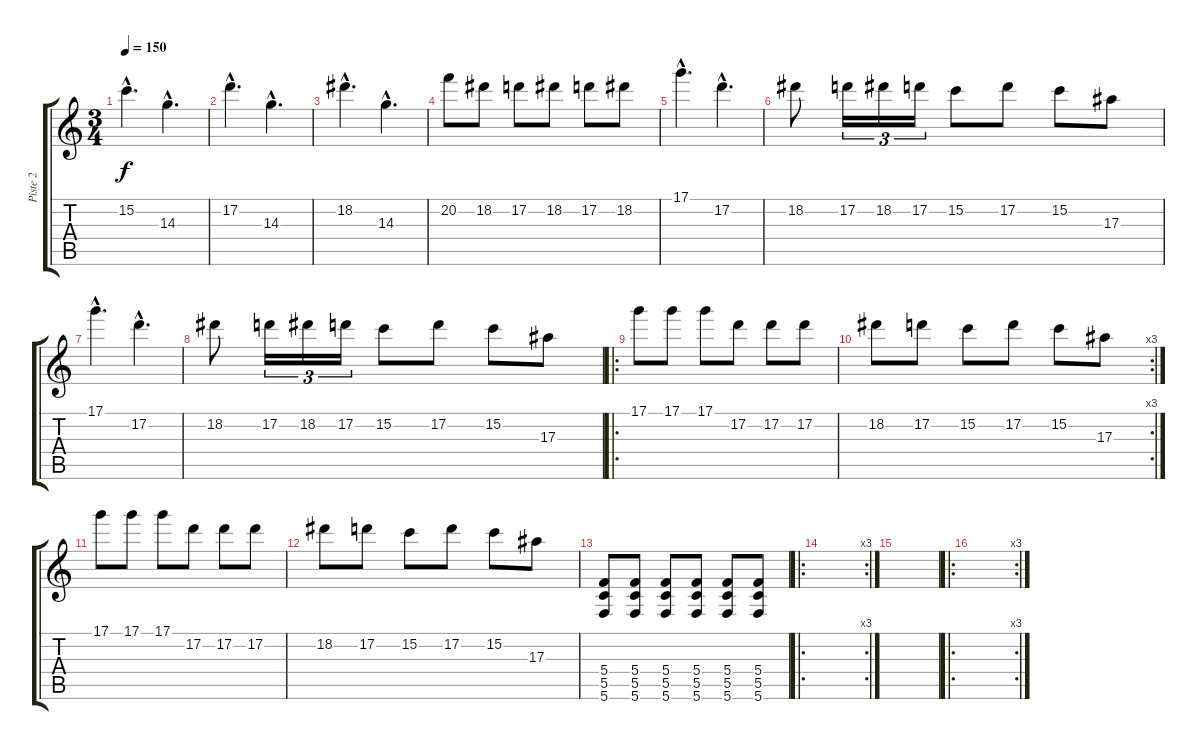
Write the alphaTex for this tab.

\track ("Piste 2" "Piste 2") {instrument distortionguitar}
\staff {score tabs}
\tuning (D4 A3 F3 C3 G2 C2) {hide}
\ts (3 4)
\tempo 150
\clef g2
\ks c
15.2{hac}.4{d dy f} 14.3{hac}.4{d} |
17.2{hac}.4{d} 14.3{hac}.4{d} |
18.2{hac}.4{d} 14.3{hac}.4{d} |
20.2.8 18.2.8 17.2.8 18.2.8 17.2.8 18.2.8 |
17.1{hac}.4{d} 17.2{hac}.4{d} |
18.2.8 17.2.16{tu (3 2)} 18.2.16{tu (3 2)} 17.2.16{tu (3 2)} 15.2.8 17.2.8 15.2.8 17.3.8 |
17.1{hac}.4{d} 17.2{hac}.4{d} |
18.2.8 17.2.16{tu (3 2)} 18.2.16{tu (3 2)} 17.2.16{tu (3 2)} 15.2.8 17.2.8 15.2.8 17.3.8 |
\ro
17.1.8{volume 11 instrument electricguitarmuted} 17.1.8 17.1.8 17.2.8 17.2.8 17.2.8 |
\rc 3
18.2.8 17.2.8 15.2.8 17.2.8 15.2.8 17.3.8 |
17.1.8 17.1.8 17.1.8 17.2.8 17.2.8 17.2.8 |
18.2.8 17.2.8 15.2.8 17.2.8 15.2.8 17.3.8 |
(5.4 5.5 5.6).8{instrument distortionguitar} (5.4 5.5 5.6).8 (5.4 5.5 5.6).8 (5.4 5.5 5.6).8 (5.4 5.5 5.6).8 (5.4 5.5 5.6).8 |
\ro
\rc 3
|
|
\ro
\rc 3
